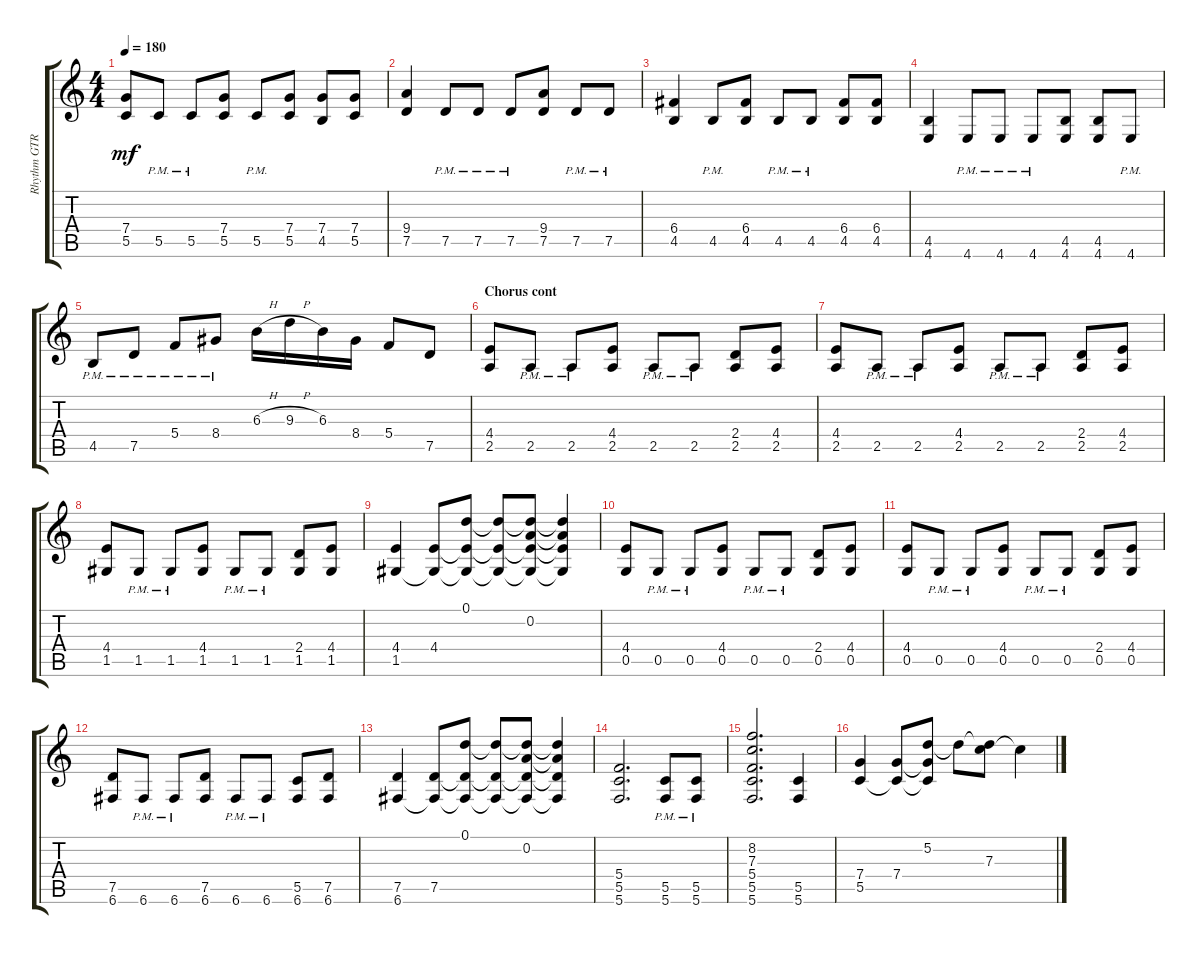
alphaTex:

\track ("Rhythm GTR 2" "Rhythm GTR") {instrument distortionguitar}
\staff {score tabs}
\tuning (D4 A3 F3 C3 G2 C2) {hide}
\ts (4 4)
\tempo 180
\clef g2
\ks aminor
(7.4 5.5).8{dy mf} 5.5{pm}.8 5.5{pm}.8 (7.4 5.5).8 5.5{pm}.8 (7.4 5.5).8 (7.4 4.5).8 (7.4 5.5).8 |
(9.4 7.5).4 7.5{pm}.8 7.5{pm}.8 7.5{pm}.8 (9.4 7.5).8 7.5{pm}.8 7.5{pm}.8 |
(6.4 4.5).4 4.5{pm}.8 (6.4 4.5).8 4.5{pm}.8 4.5{pm}.8 (6.4 4.5).8 (6.4 4.5).8 |
(4.5 4.6).4 4.6{pm}.8 4.6{pm}.8 4.6{pm}.8 (4.5 4.6).8 (4.5 4.6).8 4.6{pm}.8 |
4.5{pm}.8 7.5{pm}.8 5.4{pm}.8 8.4{pm}.8 6.3{h}.16 9.3{h}.16 6.3.16 8.4.16 5.4.8 7.5.8 |
\section ("" "Chorus cont")
(4.4 2.5).8 2.5{pm}.8 2.5{pm}.8 (4.4 2.5).8 2.5{pm}.8 2.5{pm}.8 (2.4 2.5).8 (4.4 2.5).8 |
(4.4 2.5).8 2.5{pm}.8 2.5{pm}.8 (4.4 2.5).8 2.5{pm}.8 2.5{pm}.8 (2.4 2.5).8 (4.4 2.5).8 |
(4.4 1.5).8 1.5{pm}.8 1.5{pm}.8 (4.4 1.5).8 1.5{pm}.8 1.5{pm}.8 (2.4 1.5).8 (4.4 1.5).8 |
(4.4 1.5).4 (4.4 1.5{t}).8 (0.1 4.4{t} 1.5{t}).8 (0.1{t} 4.4{t} 1.5{t}).8 (0.1{t} 0.2 4.4{t} 1.5{t}).8 (0.1{t} 0.2{t} 4.4{t} 1.5{t}).4 |
(4.4 0.5).8 0.5{pm}.8 0.5{pm}.8 (4.4 0.5).8 0.5{pm}.8 0.5{pm}.8 (2.4 0.5).8 (4.4 0.5).8 |
(4.4 0.5).8 0.5{pm}.8 0.5{pm}.8 (4.4 0.5).8 0.5{pm}.8 0.5{pm}.8 (2.4 0.5).8 (4.4 0.5).8 |
(7.5 6.6).8 6.6{pm}.8 6.6{pm}.8 (7.5 6.6).8 6.6{pm}.8 6.6{pm}.8 (5.5 6.6).8 (7.5 6.6).8 |
(7.5 6.6).4 (7.5 6.6{t}).8 (0.1 7.5{t} 6.6{t}).8 (0.1{t} 7.5{t} 6.6{t}).8 (0.1{t} 0.2 7.5{t} 6.6{t}).8 (0.1{t} 0.2{t} 7.5{t} 6.6{t}).4 |
(5.4 5.5 5.6).2{d} (5.5{pm} 5.6{pm}).8 (5.5{pm} 5.6{pm}).8 |
(8.2 7.3 5.4 5.5 5.6).2{d} (5.5 5.6).4 |
(7.4 5.5).4 (7.4 5.5{t}).8 (5.2 7.4{t} 5.5{t}).8 5.2{t}.8 (5.2{t} 7.3).8 7.3{t}.4
